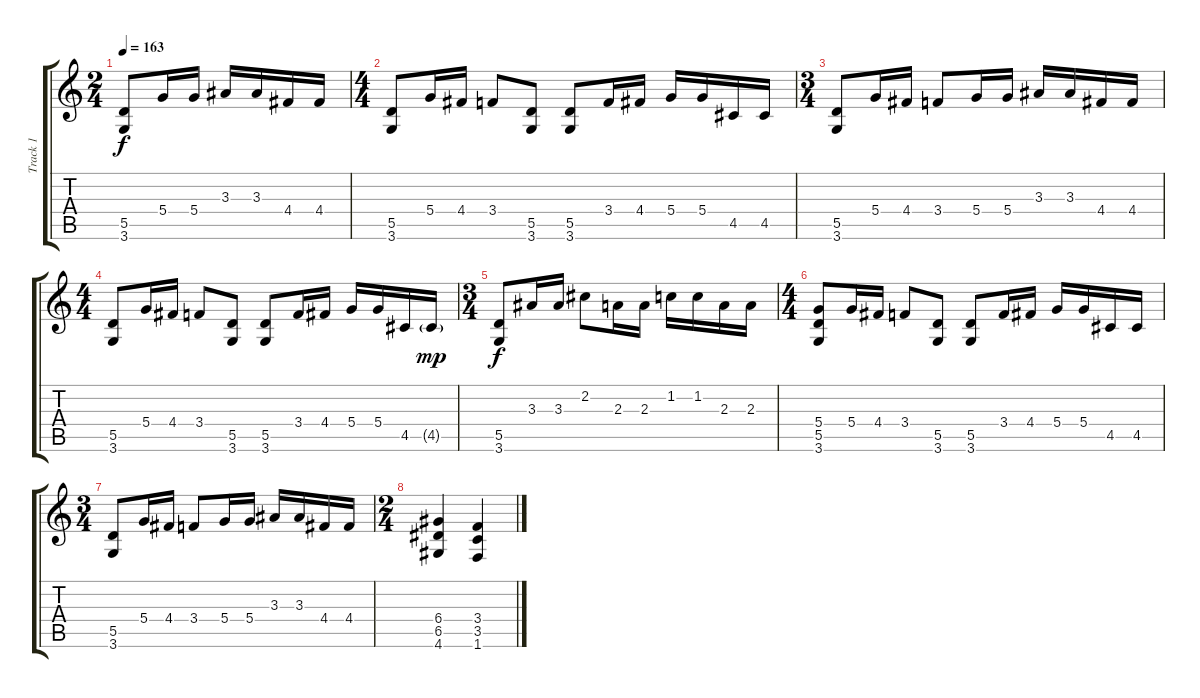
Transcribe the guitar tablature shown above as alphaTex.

\track ("Track 1" "Track 1") {instrument distortionguitar}
\staff {score tabs}
\tuning (E4 B3 G3 D3 A2 E2) {hide}
\ts (2 4)
\tempo 163
\clef g2
\ks c
(5.5 3.6).8{dy f} 5.4.16 5.4.16 3.3.16 3.3.16 4.4.16 4.4.16 |
\ts (4 4)
(5.5 3.6).8 5.4.16 4.4.16 3.4.8 (5.5 3.6).8 (5.5 3.6).8 3.4.16 4.4.16 5.4.16 5.4.16 4.5.16 4.5.16 |
\ts (3 4)
(5.5 3.6).8 5.4.16 4.4.16 3.4.8 5.4.16 5.4.16 3.3.16 3.3.16 4.4.16 4.4.16 |
\ts (4 4)
(5.5 3.6).8 5.4.16 4.4.16 3.4.8 (5.5 3.6).8 (5.5 3.6).8 3.4.16 4.4.16 5.4.16 5.4.16 4.5.16 4.5{g}.16{dy mp} |
\ts (3 4)
(5.5 3.6).8{dy f} 3.3.16 3.3.16 2.2.8 2.3.16 2.3.16 1.2.16 1.2.16 2.3.16 2.3.16 |
\ts (4 4)
(5.4 5.5 3.6).8 5.4.16 4.4.16 3.4.8 (5.5 3.6).8 (5.5 3.6).8 3.4.16 4.4.16 5.4.16 5.4.16 4.5.16 4.5.16 |
\ts (3 4)
(5.5 3.6).8 5.4.16 4.4.16 3.4.8 5.4.16 5.4.16 3.3.16 3.3.16 4.4.16 4.4.16 |
\ts (2 4)
(6.4 6.5 4.6).4 (3.4 3.5 1.6).4
